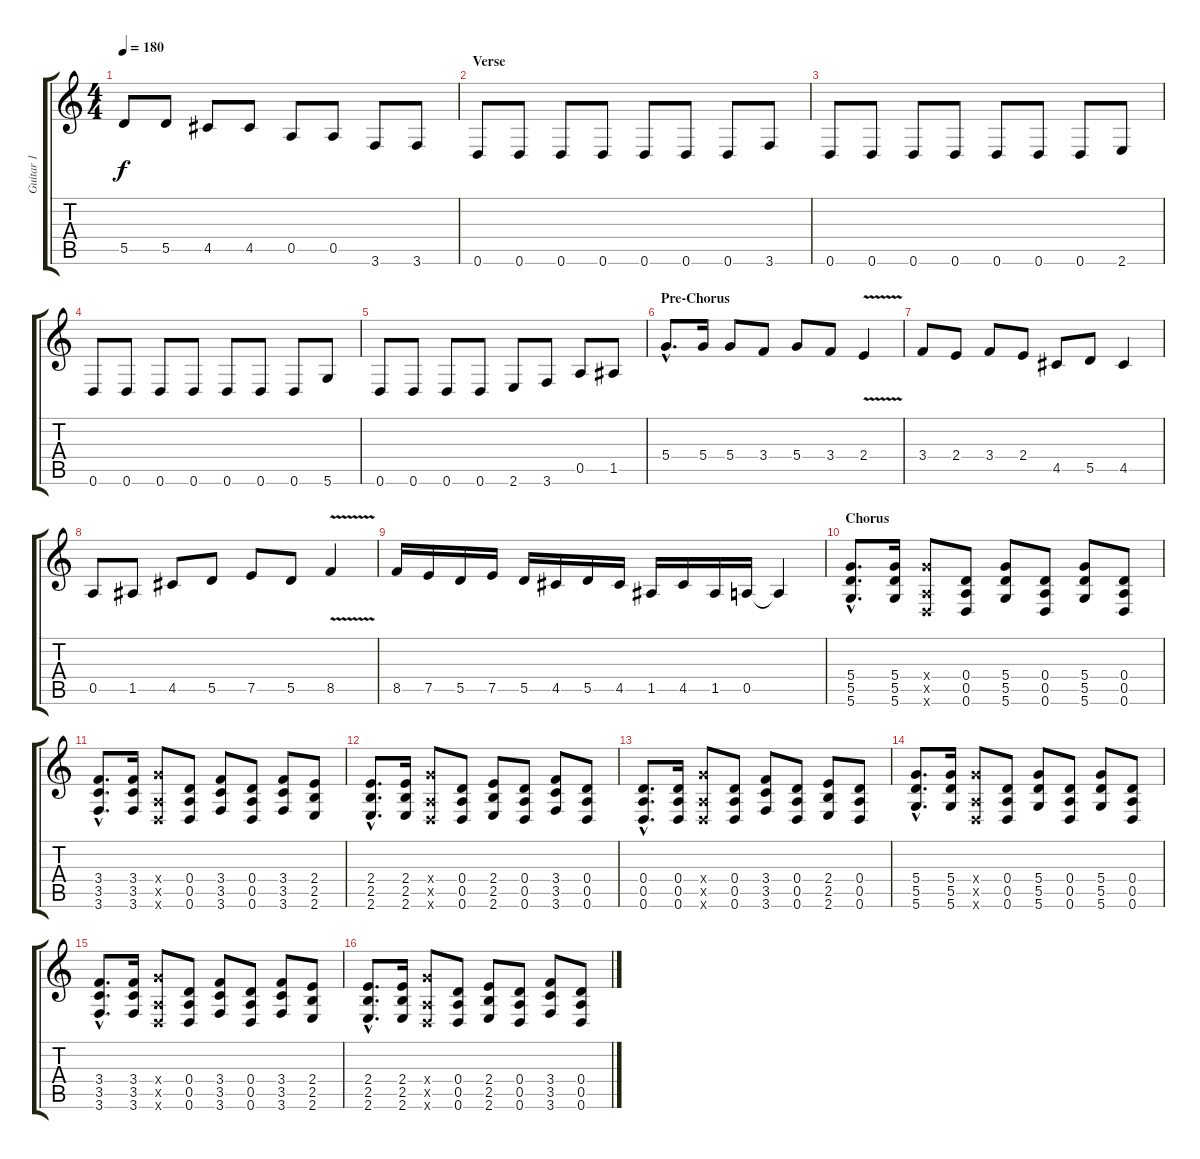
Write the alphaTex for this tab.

\track ("Guitar 1" "Guitar 1") {instrument distortionguitar}
\staff {score tabs}
\tuning (E4 B3 G3 D3 A2 D2) {hide}
\ts (4 4)
\tempo 180
\clef g2
\ks c
5.5.8{dy f} 5.5.8 4.5.8 4.5.8 0.5.8 0.5.8 3.6.8 3.6.8 |
\section ("" "Verse")
0.6.8 0.6.8 0.6.8 0.6.8 0.6.8 0.6.8 0.6.8 3.6.8 |
0.6.8 0.6.8 0.6.8 0.6.8 0.6.8 0.6.8 0.6.8 2.6.8 |
0.6.8 0.6.8 0.6.8 0.6.8 0.6.8 0.6.8 0.6.8 5.6.8 |
0.6.8 0.6.8 0.6.8 0.6.8 2.6.8 3.6.8 0.5.8 1.5.8 |
\section ("" "Pre-Chorus")
5.4{hac}.8{d} 5.4.16 5.4.8 3.4.8 5.4.8 3.4.8 2.4{v}.4 |
3.4.8 2.4.8 3.4.8 2.4.8 4.5.8 5.5.8 4.5.4 |
0.5.8 1.5.8 4.5.8 5.5.8 7.5.8 5.5.8 8.5{v}.4 |
8.5.16 7.5.16 5.5.16 7.5.16 5.5.16 4.5.16 5.5.16 4.5.16 1.5.16 4.5.16 1.5.16 0.5.16 0.5{t}.4 |
\section ("" "Chorus")
(5.4{hac} 5.5{hac} 5.6{hac}).8{d} (5.4 5.5 5.6).16 (5.4{x} 0.5{x} 0.6{x}).8 (0.4 0.5 0.6).8 (5.4 5.5 5.6).8 (0.4 0.5 0.6).8 (5.4 5.5 5.6).8 (0.4 0.5 0.6).8 |
(3.4{hac} 3.5{hac} 3.6{hac}).8{d} (3.4 3.5 3.6).16 (5.4{x} 0.5{x} 0.6{x}).8 (0.4 0.5 0.6).8 (3.4 3.5 3.6).8 (0.4 0.5 0.6).8 (3.4 3.5 3.6).8 (2.4 2.5 2.6).8 |
(2.4{hac} 2.5{hac} 2.6{hac}).8{d} (2.4 2.5 2.6).16 (5.4{x} 0.5{x} 0.6{x}).8 (0.4 0.5 0.6).8 (2.4 2.5 2.6).8 (0.4 0.5 0.6).8 (3.4 3.5 3.6).8 (0.4 0.5 0.6).8 |
(0.4{hac} 0.5{hac} 0.6{hac}).8{d} (0.4 0.5 0.6).16 (5.4{x} 0.5{x} 0.6{x}).8 (0.4 0.5 0.6).8 (3.4 3.5 3.6).8 (0.4 0.5 0.6).8 (2.4 2.5 2.6).8 (0.4 0.5 0.6).8 |
(5.4{hac} 5.5{hac} 5.6{hac}).8{d} (5.4 5.5 5.6).16 (5.4{x} 0.5{x} 0.6{x}).8 (0.4 0.5 0.6).8 (5.4 5.5 5.6).8 (0.4 0.5 0.6).8 (5.4 5.5 5.6).8 (0.4 0.5 0.6).8 |
(3.4{hac} 3.5{hac} 3.6{hac}).8{d} (3.4 3.5 3.6).16 (5.4{x} 0.5{x} 0.6{x}).8 (0.4 0.5 0.6).8 (3.4 3.5 3.6).8 (0.4 0.5 0.6).8 (3.4 3.5 3.6).8 (2.4 2.5 2.6).8 |
(2.4{hac} 2.5{hac} 2.6{hac}).8{d} (2.4 2.5 2.6).16 (5.4{x} 0.5{x} 0.6{x}).8 (0.4 0.5 0.6).8 (2.4 2.5 2.6).8 (0.4 0.5 0.6).8 (3.4 3.5 3.6).8 (0.4 0.5 0.6).8
